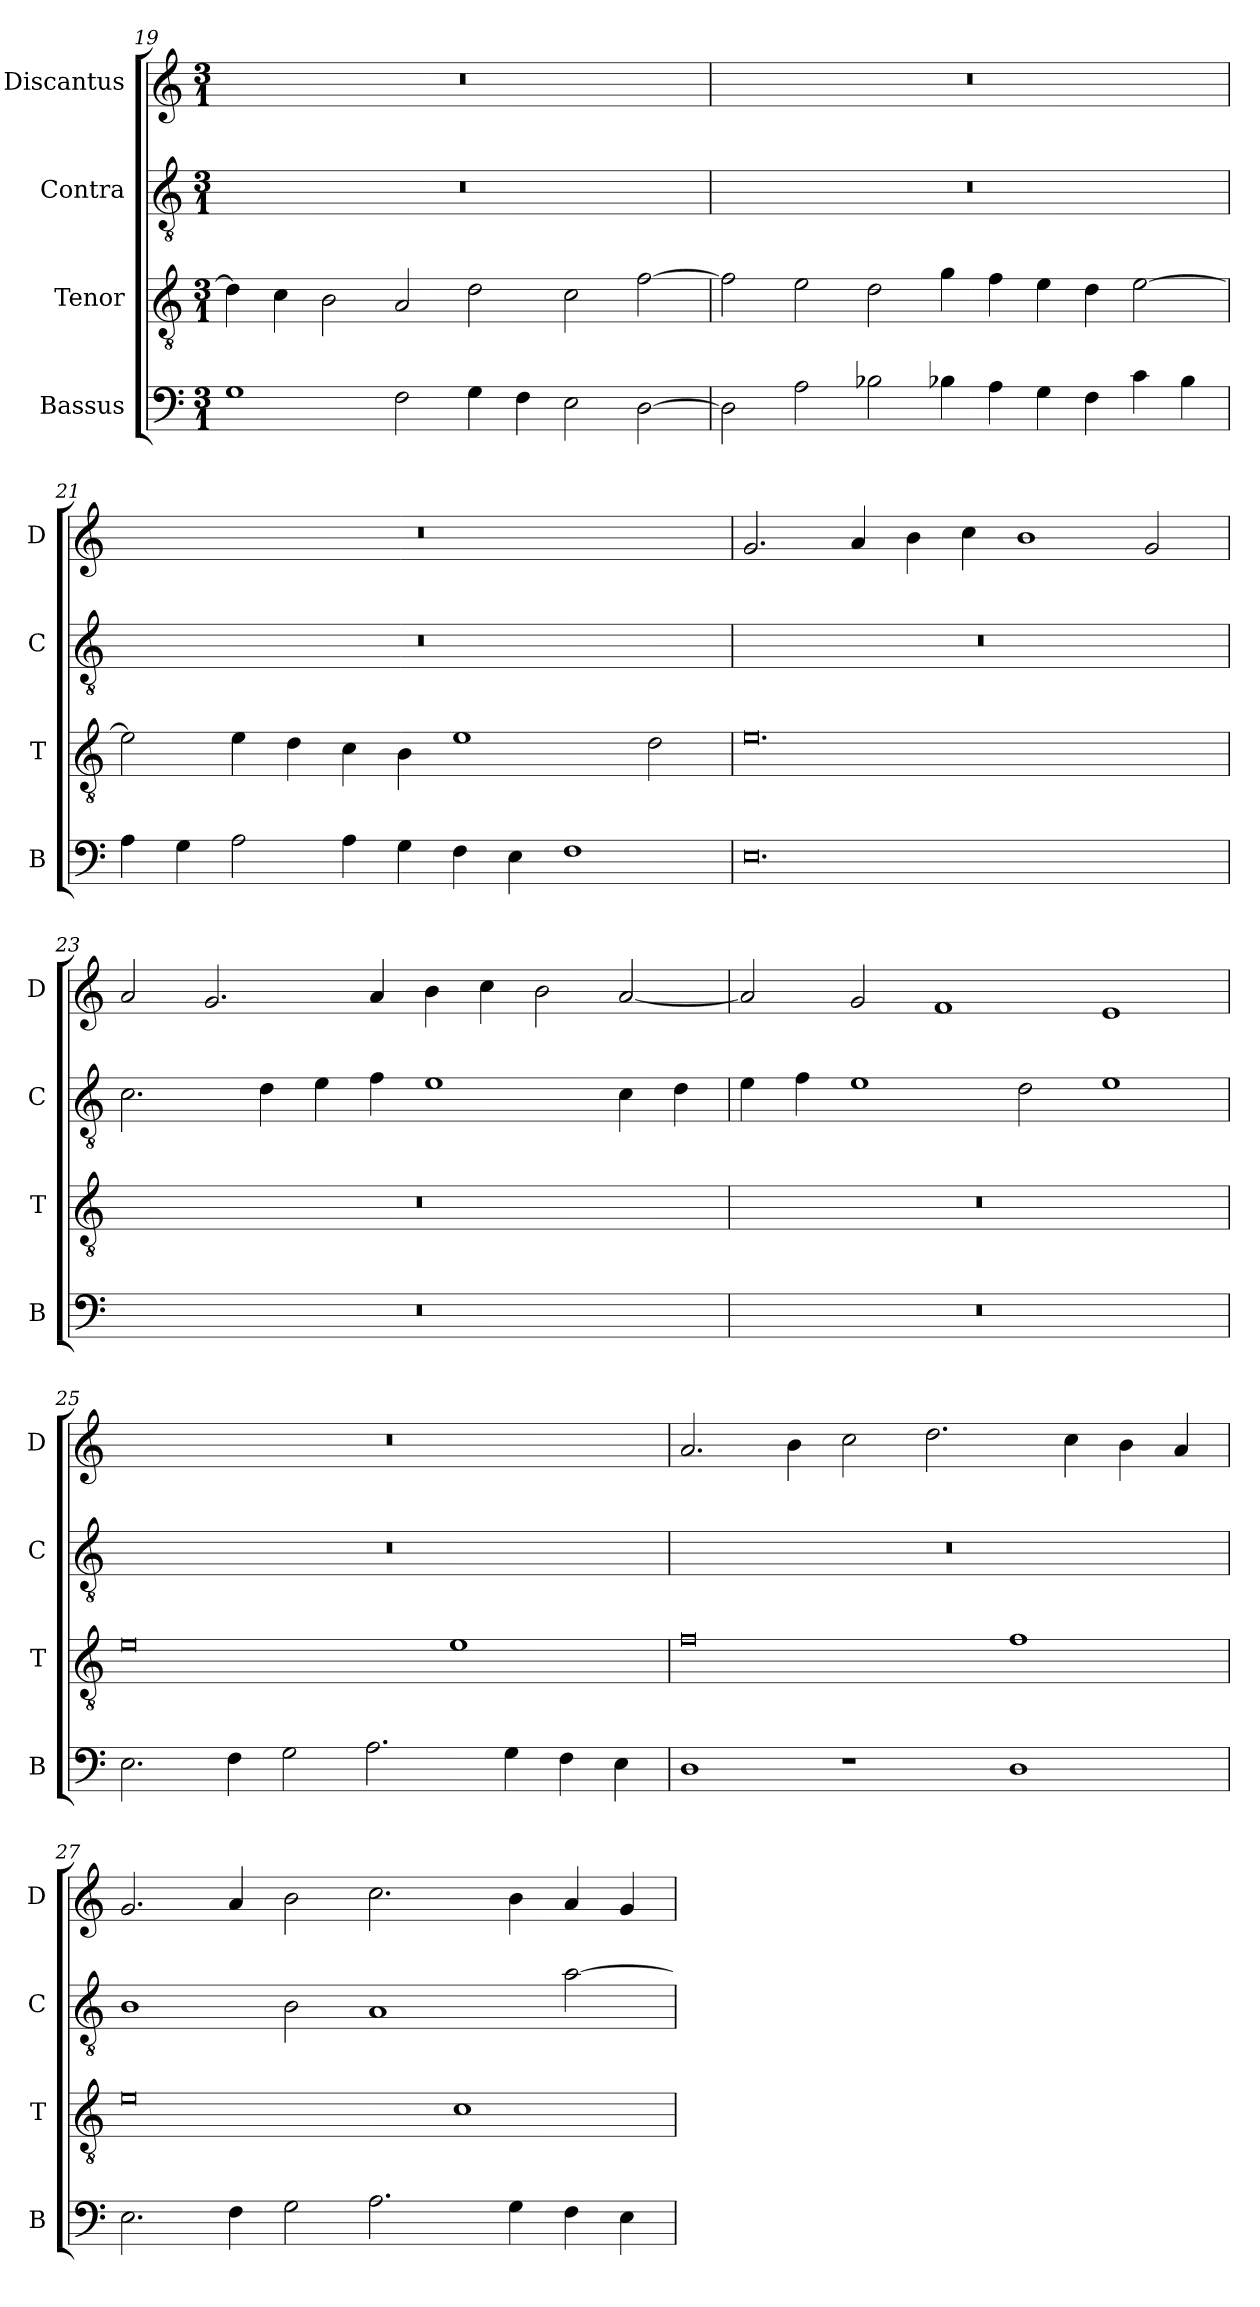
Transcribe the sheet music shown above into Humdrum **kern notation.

**kern	**kern	**kern	**kern
*part4	*part3	*part2	*part1
*staff4	*staff3	*staff2	*staff1
*I"Bassus	*I"Tenor	*I"Contra	*I"Discantus
*I'B	*I'T	*I'C	*I'D
*clefF4	*clefGv2	*clefGv2	*clefG2
*k[]	*k[]	*k[]	*k[]
*M3/1	*M3/1	*M3/1	*M3/1
=19	=19	=19	=19
1G	4d\]	0.r	0.r
.	4c\	.	.
.	2B\	.	.
2F\	2A/	.	.
4G\	2d\	.	.
4F\	.	.	.
2E\	2c\	.	.
[2D\	[2f\	.	.
=20	=20	=20	=20
2D\]	2f\]	0.r	0.r
2A\	2e\	.	.
2B-X\	2d\	.	.
4B-X\	4g\	.	.
4A\	4f\	.	.
4G\	4e\	.	.
4F\	4d\	.	.
4c\	[2e\	.	.
4B-\	.	.	.
=21	=21	=21	=21
4A\	2e\]	0.r	0.r
4G\	.	.	.
2A\	4e\	.	.
.	4d\	.	.
4A\	4c\	.	.
4G\	4B\	.	.
4F\	1e	.	.
4E\	.	.	.
1F	.	.	.
.	2d\	.	.
=22	=22	=22	=22
0.E	0.e	0.r	2.g/
.	.	.	4a/
.	.	.	4b\
.	.	.	4cc\
.	.	.	1b
.	.	.	2g/
=23	=23	=23	=23
0.r	0.r	2.c\	2a/
.	.	.	2.g/
.	.	4d\	.
.	.	4e\	.
.	.	4f\	4a/
.	.	1e	4b\
.	.	.	4cc\
.	.	.	2b\
.	.	4c\	[2a/
.	.	4d\	.
=24	=24	=24	=24
0.r	0.r	4e\	2a/]
.	.	4f\	.
.	.	1e	2g/
.	.	.	1f
.	.	2d\	.
.	.	1e	1e
=25	=25	=25	=25
2.E\	0e	0.r	0.r
4F\	.	.	.
2G\	.	.	.
2.A\	.	.	.
.	1e	.	.
4G\	.	.	.
4F\	.	.	.
4E\	.	.	.
=26	=26	=26	=26
1D	0f	0.r	2.a/
.	.	.	4b\
1r	.	.	2cc\
.	.	.	2.dd\
1D	1f	.	.
.	.	.	4cc\
.	.	.	4b\
.	.	.	4a/
=27	=27	=27	=27
2.E\	0e	1B	2.g/
4F\	.	.	4a/
2G\	.	2B\	2b\
2.A\	.	1A	2.cc\
.	1c	.	.
4G\	.	.	4b\
4F\	.	[2a\	4a/
4E\	.	.	4g/
=	=	=	=
*-	*-	*-	*-
